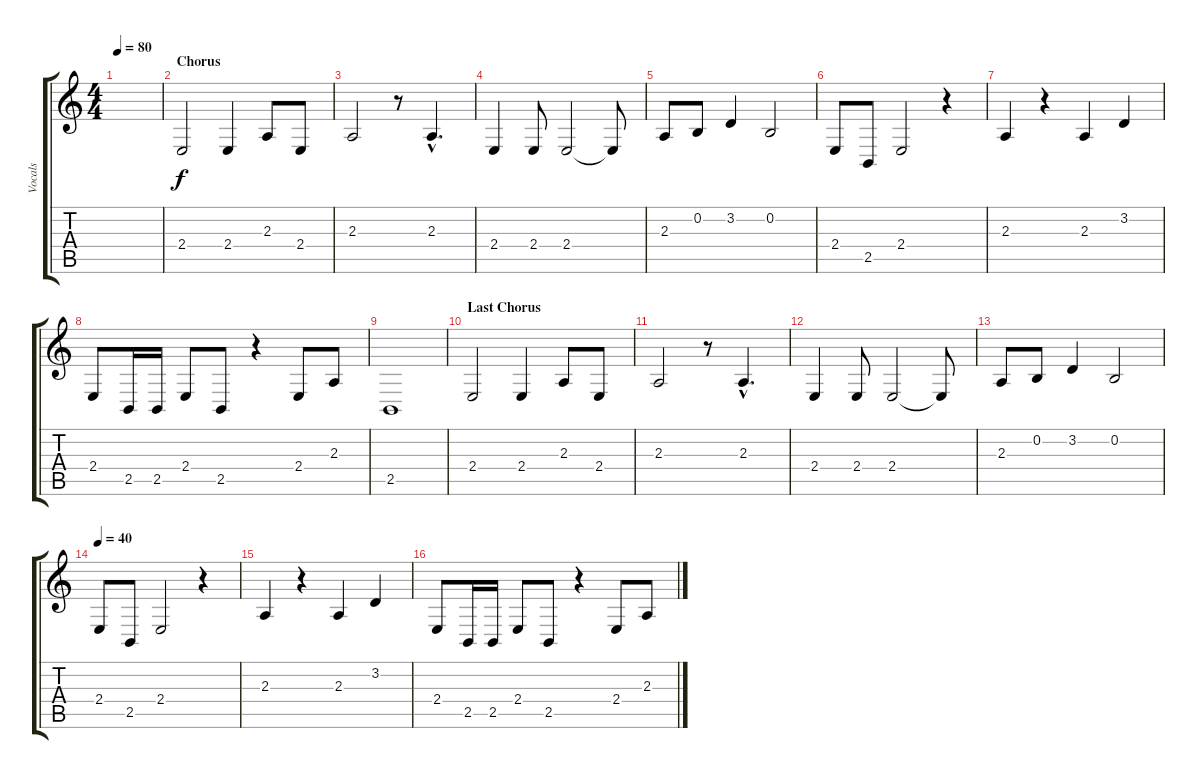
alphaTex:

\track ("Vocals" "Vocals") {instrument flute}
\staff {score tabs}
\tuning (E4 B3 G3 D3 A2 E2) {hide}
\ts (4 4)
\tempo 80
\clef g2
\ks c
|
\section ("" "Chorus")
2.4.2 2.4.4 2.3.8 2.4.8 |
2.3.2 r.8 2.3{hac}.4{d} |
2.4.4 2.4.8 2.4.2 2.4{t}.8 |
2.3.8 0.2.8 3.2.4 0.2.2 |
2.4.8 2.5.8 2.4.2 r.4 |
2.3.4 r.4 2.3.4 3.2.4 |
2.4.8 2.5.16 2.5.16 2.4.8 2.5.8 r.4 2.4.8 2.3.8 |
2.5.1 |
\section ("" "Last Chorus")
2.4.2 2.4.4 2.3.8 2.4.8 |
2.3.2 r.8 2.3{hac}.4{d} |
2.4.4 2.4.8 2.4.2 2.4{t}.8 |
2.3.8 0.2.8 3.2.4 0.2.2 |
\tempo 40
2.4.8 2.5.8 2.4.2 r.4 |
2.3.4 r.4 2.3.4 3.2.4 |
2.4.8 2.5.16 2.5.16 2.4.8 2.5.8 r.4 2.4.8 2.3.8
